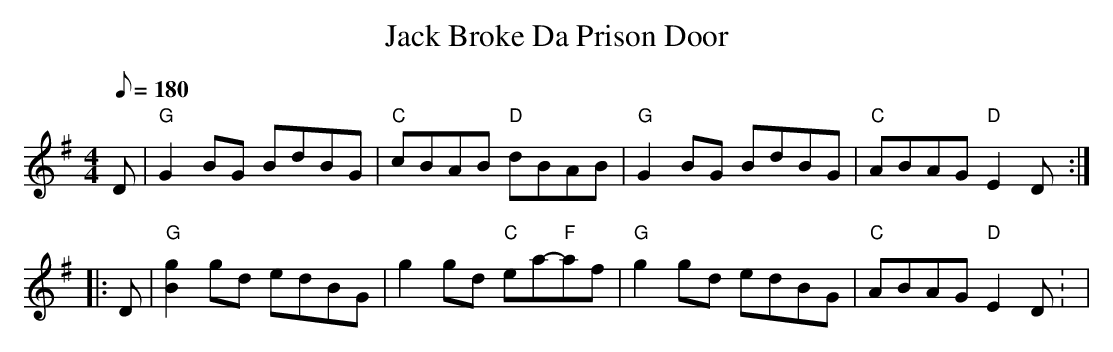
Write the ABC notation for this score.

X:1
T:Jack Broke Da Prison Door
M:4/4
L:1/8
Q:180
K:G
D-|"G"G2 BG BdBG|"C"cBAB "D"dBAB|"G"G2 BG BdBG|"C"ABAG "D"E2 D::!
D-|"G"[B2g2] gd edBG-|g2 gd "C"ea-"F"af-|"G"g2 g-d edBG|"C"ABAG "D"E2 D:
|
